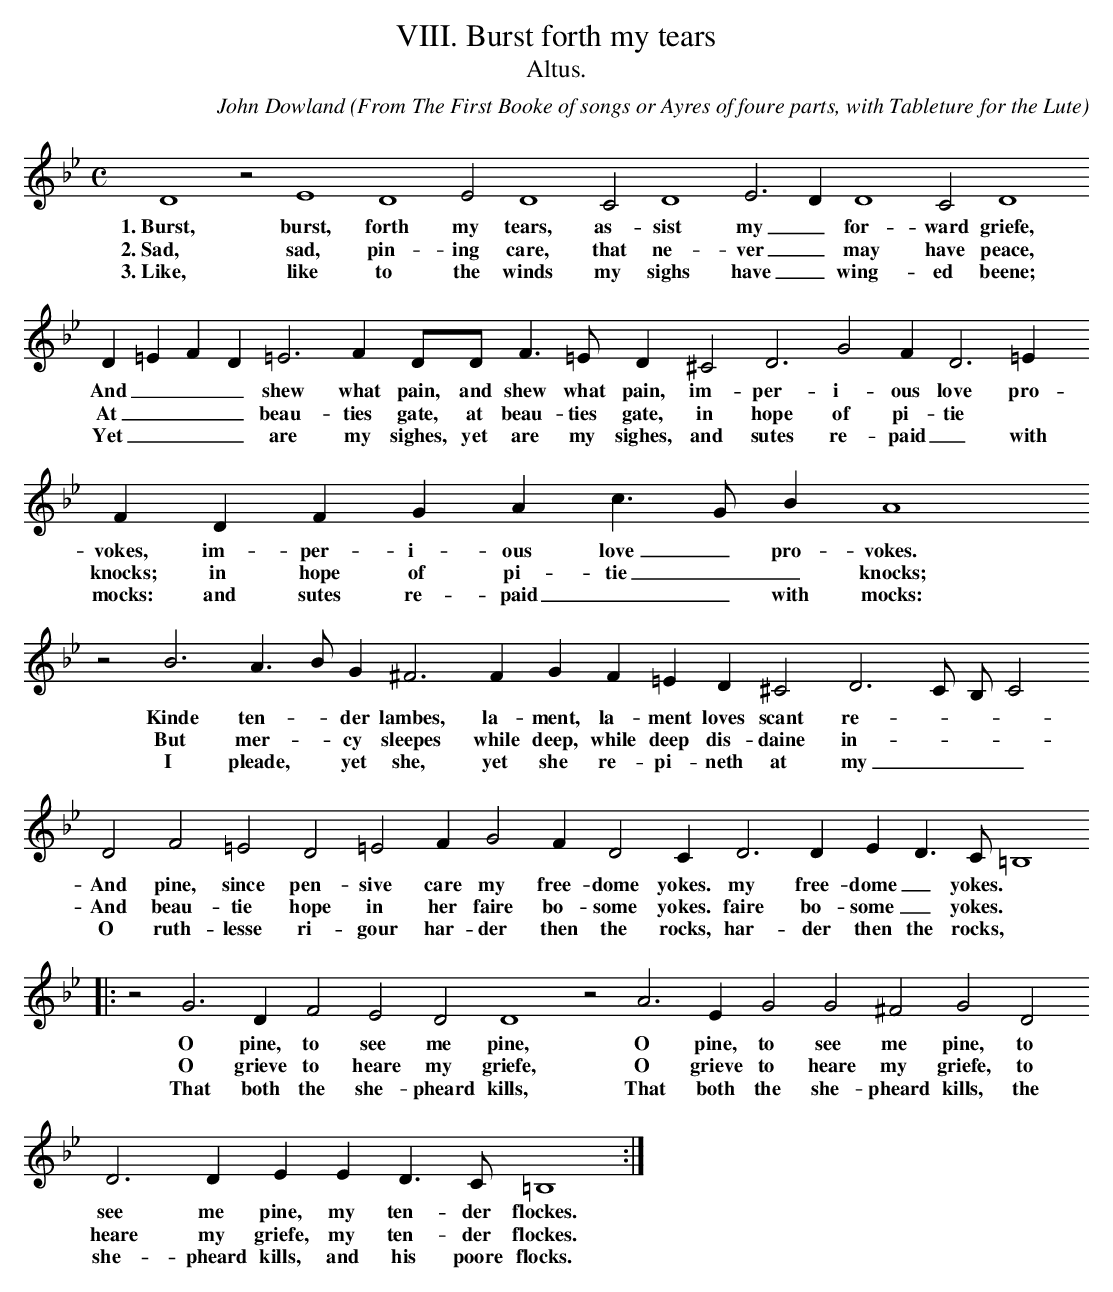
X:1
T:VIII. Burst forth my tears
T:Altus.
C: John Dowland
O: From The First Booke of songs or Ayres of foure parts, with Tableture for the Lute
L:1/4
M:C
K:G min
D4 z2 E4 D4 E2 D4 C2 D4 E3 D D4 C2 D4
w:1.~Burst, burst, forth my tears, as- sist my _ for- ward griefe,
w:2.~Sad, sad, pin- ing care, that  ne- ver _ may have peace,
w:3.~Like, like to the winds my sighs have _ wing- ed beene;
D =E F D =E3 F D/D/ F > =E D ^C2 D3 G2 F D3 =E F D F G A c > G B A4
w:And _ _ _ shew what pain, and shew what pain, im- per- i- ous love pro- vokes, im- per- i- ous love _ pro- vokes.
w:At _ _ _ beau- ties gate, at beau- ties gate, in hope of pi-  tie *  knocks; in hope of pi- tie _ _ knocks;
w:Yet _ _ _ are my sighes, yet are my sighes, and sutes re- paid _ with mocks: and sutes re- paid _ _ with mocks:
z2 B3 A > B G ^F3 F G F =E D ^C2 D3 C/ B,/ C2
w:Kinde ten- * der lambes, la- ment, la- ment loves scant re- * _ _ liefe,
w:But mer- * cy sleepes  while deep, while deep dis- daine in- * _ _ crease,
w:I pleade, * yet she, yet she re- pi- neth at my _ _ _ teene,
 D2 F2 =E2 D2 =E2 F G2 F D2 C D3 D E D > C =B,4
w:And pine, since pen- sive care my free- dome yokes. my free- dome _ yokes.
w:And beau- tie hope in her faire bo- some yokes. faire bo- some _ yokes.
w:O ruth- lesse ri- gour har- der then the rocks, har- der then the rocks,
|: z2 G3 D F2 E2 D2 D4 z2 A3 E G2 G2 ^F2 G2 D2 D3 D E E D > C =B,4 :|
w:O pine, to see me pine, O pine, to see me pine, to see me pine, my ten- der flockes.
w:O grieve to heare my griefe, O grieve to heare my griefe, to heare my griefe, my ten- der flockes.
w:That both the she- pheard kills, That both the she- pheard kills, the she- pheard kills, and his poore flocks.
